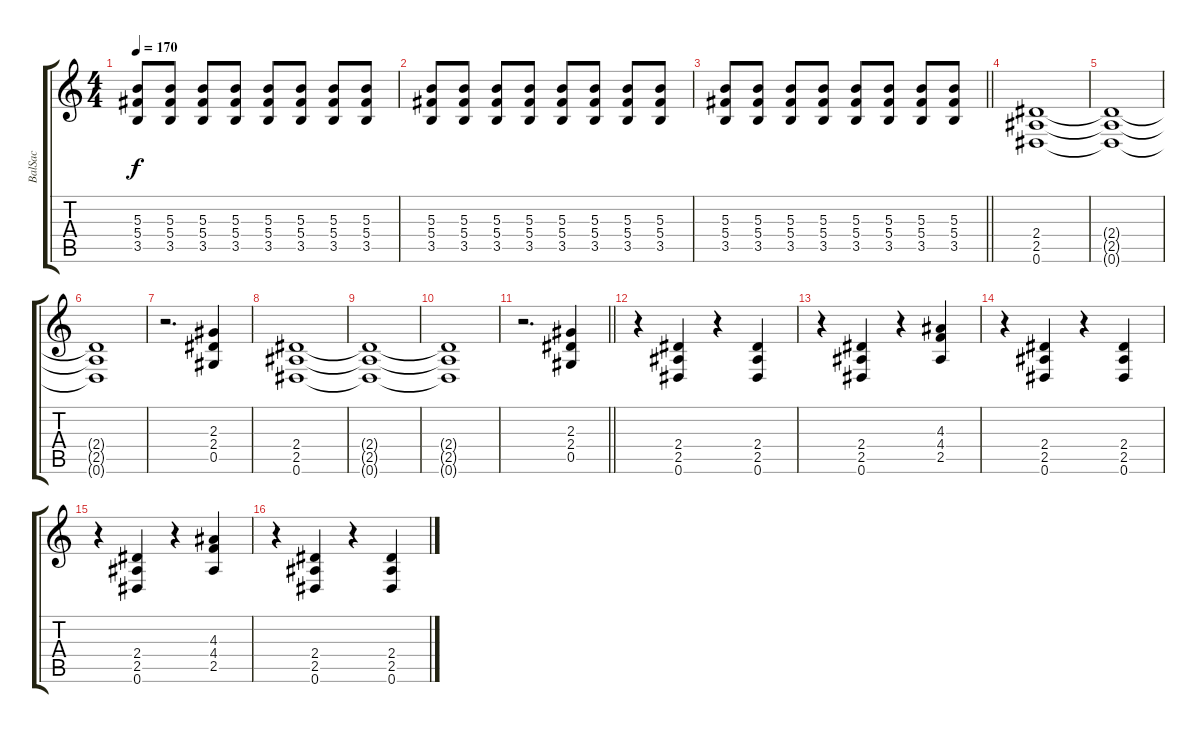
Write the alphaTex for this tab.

\track ("BalSac" "BalSac") {instrument distortionguitar}
\staff {score tabs}
\tuning (Eb4 Bb3 Gb3 Db3 Ab2 Eb2) {hide}
\ts (4 4)
\tempo 170
\clef g2
\ks c
(5.3 5.4 3.5).8{dy f} (5.3 5.4 3.5).8 (5.3 5.4 3.5).8 (5.3 5.4 3.5).8 (5.3 5.4 3.5).8 (5.3 5.4 3.5).8 (5.3 5.4 3.5).8 (5.3 5.4 3.5).8 |
(5.3 5.4 3.5).8 (5.3 5.4 3.5).8 (5.3 5.4 3.5).8 (5.3 5.4 3.5).8 (5.3 5.4 3.5).8 (5.3 5.4 3.5).8 (5.3 5.4 3.5).8 (5.3 5.4 3.5).8 |
\barLineRight lightlight
(5.3 5.4 3.5).8 (5.3 5.4 3.5).8 (5.3 5.4 3.5).8 (5.3 5.4 3.5).8 (5.3 5.4 3.5).8 (5.3 5.4 3.5).8 (5.3 5.4 3.5).8 (5.3 5.4 3.5).8 |
(2.4 2.5 0.6).1 |
(2.4{t} 2.5{t} 0.6{t}).1 |
(2.4{t} 2.5{t} 0.6{t}).1 |
r.2{d} (2.3 2.4 0.5).4 |
(2.4 2.5 0.6).1 |
(2.4{t} 2.5{t} 0.6{t}).1 |
(2.4{t} 2.5{t} 0.6{t}).1 |
\barLineRight lightlight
r.2{d} (2.3 2.4 0.5).4 |
r.4 (2.4 2.5 0.6).4 r.4 (2.4 2.5 0.6).4 |
r.4 (2.4 2.5 0.6).4 r.4 (4.3 4.4 2.5).4 |
r.4 (2.4 2.5 0.6).4 r.4 (2.4 2.5 0.6).4 |
r.4 (2.4 2.5 0.6).4 r.4 (4.3 4.4 2.5).4 |
r.4 (2.4 2.5 0.6).4 r.4 (2.4 2.5 0.6).4
